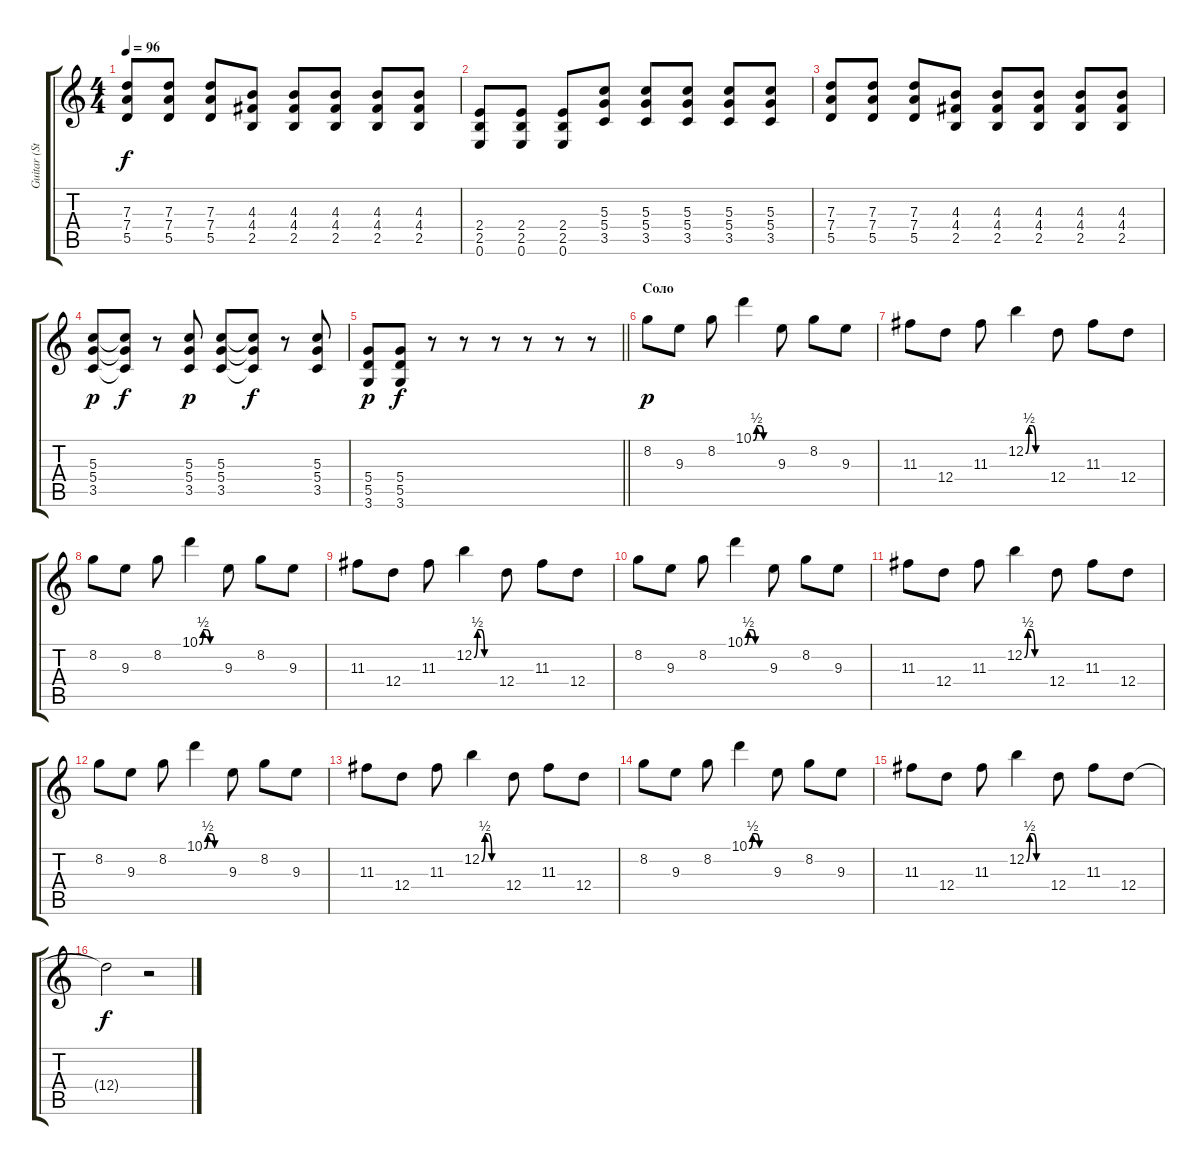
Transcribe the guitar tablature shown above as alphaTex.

\track ("Guitar (Standart) так играет Noize MC" "Guitar (St") {instrument electricguitarclean}
\staff {score tabs}
\tuning (E4 B3 G3 D3 A2 E2) {hide}
\ts (4 4)
\tempo 96
\clef g2
\ks c
(7.3 7.4 5.5).8{dy f} (7.3 7.4 5.5).8 (7.3 7.4 5.5).8 (4.3 4.4 2.5).8 (4.3 4.4 2.5).8 (4.3 4.4 2.5).8 (4.3 4.4 2.5).8 (4.3 4.4 2.5).8 |
(2.4 2.5 0.6).8 (2.4 2.5 0.6).8 (2.4 2.5 0.6).8 (5.3 5.4 3.5).8 (5.3 5.4 3.5).8 (5.3 5.4 3.5).8 (5.3 5.4 3.5).8 (5.3 5.4 3.5).8 |
(7.3 7.4 5.5).8 (7.3 7.4 5.5).8 (7.3 7.4 5.5).8 (4.3 4.4 2.5).8 (4.3 4.4 2.5).8 (4.3 4.4 2.5).8 (4.3 4.4 2.5).8 (4.3 4.4 2.5).8 |
(5.3 5.4 3.5).8{dy p} (5.3{t} 5.4{t} 3.5{t}).8{dy f} r.8 (5.3 5.4 3.5).8{dy p} (5.3 5.4 3.5).8 (5.3{t} 5.4{t} 3.5{t}).8{dy f} r.8 (5.3 5.4 3.5).8 |
\barLineRight lightlight
(5.4 5.5 3.6).8{dy p} (5.4 5.5 3.6).8{dy f} r.8 r.8 r.8 r.8 r.8 r.8 |
\section ("" "Соло")
8.2.8{dy p volume 16 instrument overdrivenguitar} 9.3.8 8.2.8 10.1{be (custom 0 0 10 2 20 2 30 0 60 0)}.4 9.3.8 8.2.8 9.3.8 |
11.3.8 12.4.8 11.3.8 12.2{be (custom 0 0 10 2 20 2 30 0 60 0)}.4 12.4.8 11.3.8 12.4.8 |
8.2.8 9.3.8 8.2.8 10.1{be (custom 0 0 10 2 20 2 30 0 60 0)}.4 9.3.8 8.2.8 9.3.8 |
11.3.8 12.4.8 11.3.8 12.2{be (custom 0 0 10 2 20 2 30 0 60 0)}.4 12.4.8 11.3.8 12.4.8 |
8.2.8 9.3.8 8.2.8 10.1{be (custom 0 0 10 2 20 2 30 0 60 0)}.4 9.3.8 8.2.8 9.3.8 |
11.3.8 12.4.8 11.3.8 12.2{be (custom 0 0 10 2 20 2 30 0 60 0)}.4 12.4.8 11.3.8 12.4.8 |
8.2.8 9.3.8 8.2.8 10.1{be (custom 0 0 10 2 20 2 30 0 60 0)}.4 9.3.8 8.2.8 9.3.8 |
11.3.8 12.4.8 11.3.8 12.2{be (custom 0 0 10 2 20 2 30 0 60 0)}.4 12.4.8 11.3.8 12.4.8 |
8.2.8 9.3.8 8.2.8 10.1{be (custom 0 0 10 2 20 2 30 0 60 0)}.4 9.3.8 8.2.8 9.3.8 |
11.3.8 12.4.8 11.3.8 12.2{be (custom 0 0 10 2 20 2 30 0 60 0)}.4 12.4.8 11.3.8 12.4.8 |
12.4{t}.2{dy f} r.2
